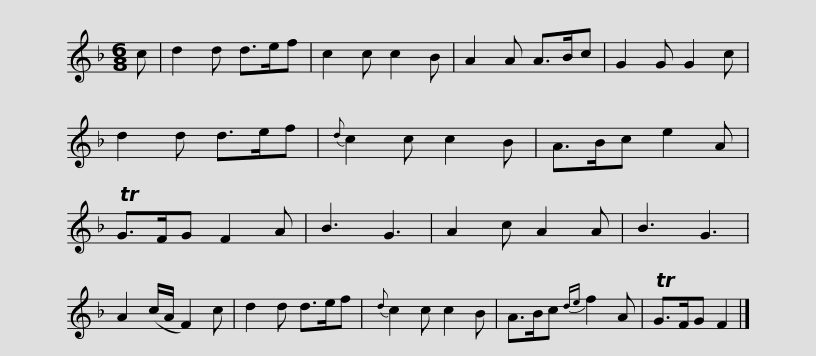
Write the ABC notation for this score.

X:1
L:1/8
M:6/8
I:linebreak $
K:F
V:1 treble
V:1
 c | d2 d d>ef | c2 c c2 B | A2 A A>Bc | G2 G G2 c | %5
 d2 d d>ef |{d} c2 c c2 B | A>Bc e2 A | TG>FG F2 A |$ B3 G3 | %10
 A2 c A2 A | B3 G3 | A2 (c/A/ F2) c | d2 d d>ef |{d} c2 c c2 B | %15
 A>Bc{de} f2 A | TG>FG F2 |] %17
